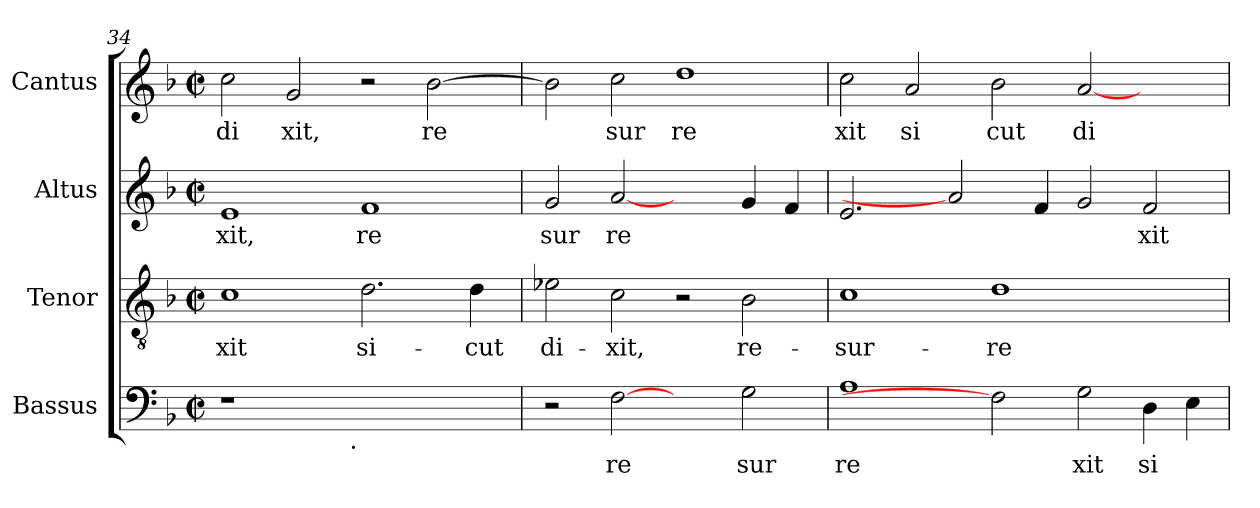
**kern	**text	**kern	**text	**kern	**text	**kern	**text
*part4	*part4	*part3	*part3	*part2	*part2	*part1	*part1
*staff4	*staff4	*staff3	*staff3	*staff2	*staff2	*staff1	*staff1
*I"Bassus	*	*I"Tenor	*	*I"Altus	*	*I"Cantus	*
*clefF4	*	*clefGv2	*	*clefG2	*	*clefG2	*
*k[b-]	*	*k[b-]	*	*k[b-]	*	*k[b-]	*
*F:	*	*F:	*	*F:	*	*F:	*
*M2/2	*	*M2/2	*	*M2/2	*	*M2/2	*
*met(c|)	*	*met(c|)	*	*met(c|)	*	*met(c|)	*
=34	=34	=34	=34	=34	=34	=34	=34
!	!	!	!LO:LY:b:cj	!	!LO:LY:b:cj	!	!LO:LY:b:cj
*^	*	*	*	*	*	*	*
1r	2ryy	.	1c	-xit	1e	xit,	2cc\	di
!	!	!	!	!	!	!	!	!LO:LY:b:cj
.	4...ryy	.	.	.	.	.	2g/	xit,
!	!LO:TX:b:t=.	!	!	!	!	!	!	!
.	1ryy	.	.	.	.	.	.	.
!	!	!	!	!LO:LY:b:cj	!	!LO:LY:b:cj	!	!
1ryy	.	.	2.d\	si-	1f	re	2r	.
!	!	!	!	!	!	!	!	!LO:LY:b:cj
.	.	.	.	.	.	.	[>2b-\	re
!	!	!	!	!LO:LY:b:cj	!	!	!	!
.	.	.	4d\	-cut	.	.	.	.
.	32ryy	.	.	.	.	.	.	.
=35	=35	=35	=35	=35	=35	=35	=35	=35
!	!	!	!	!LO:LY:b:cj	!	!LO:LY:b:cj	!	!LO:LY:b:cj
*v	*v	*	*	*	*	*	*	*
2r	.	2e-X\	di-	2g/	sur	2b-\]	.
!	!LO:LY:b:cj	!	!LO:LY:b:cj	!	!LO:LY:b:cj	!	!LO:LY:b:cj
[2F	re	2c\	-xit,	[2a	re	2cc\	sur
!	!	!	!	!	!	!	!LO:LY:b:cj
2ryy	.	2r	.	2ryy	.	1dd	re
!	!LO:LY:b:cj	!	!LO:LY:b:cj	!	!LO:LY:b:cj	!	!
2G\	sur	2B-\	re-	4g/	.	.	.
!	!	!	!	!	!LO:LY:b:cj	!	!
.	.	.	.	4f/	.	.	.
=36	=36	=36	=36	=36	=36	=36	=36
!	!LO:LY:b:cj	!	!LO:LY:b:cj	!	!LO:LY:b:cj	!	!LO:LY:b:cj
1A	re	1c	-sur-	2.e/	.	2cc\	xit
!	!	!	!	!	!	!	!LO:LY:b:cj
.	.	.	.	.	.	2a/	si
.	.	.	.	2a]	.	.	.
!	!	!	!LO:LY:b:cj	!	!	!	!LO:LY:b:cj
2F]	.	1d	-re-	.	.	2b-\	cut
!	!	!	!	!	!LO:LY:b:cj	!	!
.	.	.	.	4f/	.	.	.
!	!LO:LY:b:cj	!	!	!	!LO:LY:b:cj	!	!LO:LY:b:cj
2G\	xit	.	.	2g/	.	[<2a/	di
!	!LO:LY:b:cj	!	!	!	!LO:LY:b:cj	!	!
4D\	si	2ryy	.	2f/	xit	2ryy	.
!	!LO:LY:b:cj	!	!	!	!	!	!
4E\	.	.	.	.	.	.	.
=	=	=	=	=	=	=	=
*-	*-	*-	*-	*-	*-	*-	*-
